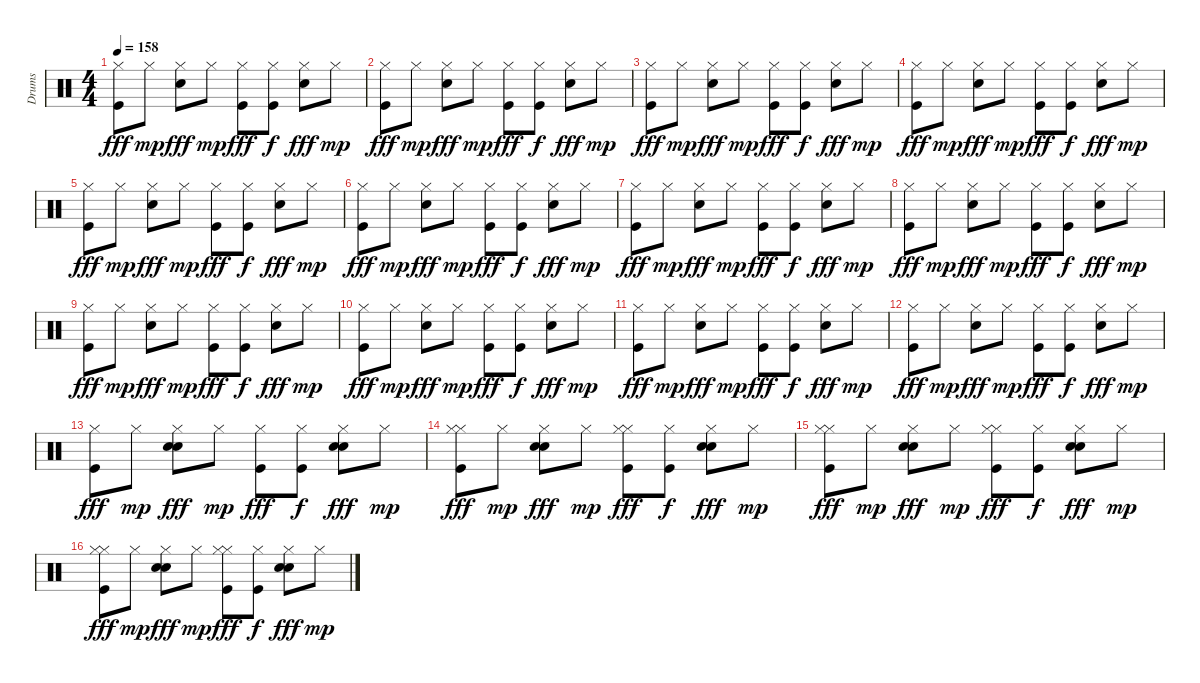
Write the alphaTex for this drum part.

\track ("Drums" "Drums") {instrument percussion}
\staff {score}
\articulation defaults
\ts (4 4)
\tempo 158
\clef neutral
\ks c
("Hi-Hat (closed)" "Kick (hit)").8{dy fff} "Hi-Hat (closed)".8{dy mp} ("Snare (hit) 2" "Hi-Hat (closed)").8{dy fff} "Hi-Hat (closed)".8{dy mp} ("Hi-Hat (closed)" "Kick (hit)").8{dy fff} ("Hi-Hat (closed)" "Kick (hit)").8{dy f} ("Snare (hit) 2" "Hi-Hat (closed)").8{dy fff} "Hi-Hat (closed)".8{dy mp} |
("Hi-Hat (closed)" "Kick (hit)").8{dy fff} "Hi-Hat (closed)".8{dy mp} ("Snare (hit) 2" "Hi-Hat (closed)").8{dy fff} "Hi-Hat (closed)".8{dy mp} ("Hi-Hat (closed)" "Kick (hit)").8{dy fff} ("Hi-Hat (closed)" "Kick (hit)").8{dy f} ("Snare (hit) 2" "Hi-Hat (closed)").8{dy fff} "Hi-Hat (closed)".8{dy mp} |
("Hi-Hat (closed)" "Kick (hit)").8{dy fff} "Hi-Hat (closed)".8{dy mp} ("Snare (hit) 2" "Hi-Hat (closed)").8{dy fff} "Hi-Hat (closed)".8{dy mp} ("Hi-Hat (closed)" "Kick (hit)").8{dy fff} ("Hi-Hat (closed)" "Kick (hit)").8{dy f} ("Snare (hit) 2" "Hi-Hat (closed)").8{dy fff} "Hi-Hat (closed)".8{dy mp} |
("Hi-Hat (closed)" "Kick (hit)").8{dy fff} "Hi-Hat (closed)".8{dy mp} ("Snare (hit) 2" "Hi-Hat (closed)").8{dy fff} "Hi-Hat (closed)".8{dy mp} ("Hi-Hat (closed)" "Kick (hit)").8{dy fff} ("Hi-Hat (closed)" "Kick (hit)").8{dy f} ("Snare (hit) 2" "Hi-Hat (closed)").8{dy fff} "Hi-Hat (closed)".8{dy mp} |
("Hi-Hat (closed)" "Kick (hit)").8{dy fff} "Hi-Hat (closed)".8{dy mp} ("Snare (hit) 2" "Hi-Hat (closed)").8{dy fff} "Hi-Hat (closed)".8{dy mp} ("Hi-Hat (closed)" "Kick (hit)").8{dy fff} ("Hi-Hat (closed)" "Kick (hit)").8{dy f} ("Snare (hit) 2" "Hi-Hat (closed)").8{dy fff} "Hi-Hat (closed)".8{dy mp} |
("Hi-Hat (closed)" "Kick (hit)").8{dy fff} "Hi-Hat (closed)".8{dy mp} ("Snare (hit) 2" "Hi-Hat (closed)").8{dy fff} "Hi-Hat (closed)".8{dy mp} ("Hi-Hat (closed)" "Kick (hit)").8{dy fff} ("Hi-Hat (closed)" "Kick (hit)").8{dy f} ("Snare (hit) 2" "Hi-Hat (closed)").8{dy fff} "Hi-Hat (closed)".8{dy mp} |
("Hi-Hat (closed)" "Kick (hit)").8{dy fff} "Hi-Hat (closed)".8{dy mp} ("Snare (hit) 2" "Hi-Hat (closed)").8{dy fff} "Hi-Hat (closed)".8{dy mp} ("Hi-Hat (closed)" "Kick (hit)").8{dy fff} ("Hi-Hat (closed)" "Kick (hit)").8{dy f} ("Snare (hit) 2" "Hi-Hat (closed)").8{dy fff} "Hi-Hat (closed)".8{dy mp} |
("Hi-Hat (closed)" "Kick (hit)").8{dy fff} "Hi-Hat (closed)".8{dy mp} ("Snare (hit) 2" "Hi-Hat (closed)").8{dy fff} "Hi-Hat (closed)".8{dy mp} ("Hi-Hat (closed)" "Kick (hit)").8{dy fff} ("Hi-Hat (closed)" "Kick (hit)").8{dy f} ("Snare (hit) 2" "Hi-Hat (closed)").8{dy fff} "Hi-Hat (closed)".8{dy mp} |
("Hi-Hat (closed)" "Kick (hit)").8{dy fff} "Hi-Hat (closed)".8{dy mp} ("Snare (hit) 2" "Hi-Hat (closed)").8{dy fff} "Hi-Hat (closed)".8{dy mp} ("Hi-Hat (closed)" "Kick (hit)").8{dy fff} ("Hi-Hat (closed)" "Kick (hit)").8{dy f} ("Snare (hit) 2" "Hi-Hat (closed)").8{dy fff} "Hi-Hat (closed)".8{dy mp} |
("Hi-Hat (closed)" "Kick (hit)").8{dy fff} "Hi-Hat (closed)".8{dy mp} ("Snare (hit) 2" "Hi-Hat (closed)").8{dy fff} "Hi-Hat (closed)".8{dy mp} ("Hi-Hat (closed)" "Kick (hit)").8{dy fff} ("Hi-Hat (closed)" "Kick (hit)").8{dy f} ("Snare (hit) 2" "Hi-Hat (closed)").8{dy fff} "Hi-Hat (closed)".8{dy mp} |
("Hi-Hat (closed)" "Kick (hit)").8{dy fff} "Hi-Hat (closed)".8{dy mp} ("Snare (hit) 2" "Hi-Hat (closed)").8{dy fff} "Hi-Hat (closed)".8{dy mp} ("Hi-Hat (closed)" "Kick (hit)").8{dy fff} ("Hi-Hat (closed)" "Kick (hit)").8{dy f} ("Snare (hit) 2" "Hi-Hat (closed)").8{dy fff} "Hi-Hat (closed)".8{dy mp} |
("Hi-Hat (closed)" "Kick (hit)").8{dy fff} "Hi-Hat (closed)".8{dy mp} ("Snare (hit) 2" "Hi-Hat (closed)").8{dy fff} "Hi-Hat (closed)".8{dy mp} ("Hi-Hat (closed)" "Kick (hit)").8{dy fff} ("Hi-Hat (closed)" "Kick (hit)").8{dy f} ("Snare (hit) 2" "Hi-Hat (closed)").8{dy fff} "Hi-Hat (closed)".8{dy mp} |
("Hi-Hat (closed)" "Kick (hit)").8{dy fff} "Hi-Hat (closed)".8{dy mp} ("Snare (hit) 2" "Hi-Hat (closed)" "Electric Snare (hit)").8{dy fff} "Hi-Hat (closed)".8{dy mp} ("Hi-Hat (closed)" "Kick (hit)").8{dy fff} ("Hi-Hat (closed)" "Kick (hit)").8{dy f} ("Snare (hit) 2" "Hi-Hat (closed)" "Electric Snare (hit)").8{dy fff} "Hi-Hat (closed)".8{dy mp} |
("Hi-Hat (closed)" "Kick (hit)" "Hi-Hat (closed)").8{dy fff} "Hi-Hat (closed)".8{dy mp} ("Snare (hit) 2" "Hi-Hat (closed)" "Electric Snare (hit)").8{dy fff} "Hi-Hat (closed)".8{dy mp} ("Hi-Hat (closed)" "Kick (hit)" "Hi-Hat (closed)").8{dy fff} ("Hi-Hat (closed)" "Kick (hit)").8{dy f} ("Snare (hit) 2" "Hi-Hat (closed)" "Electric Snare (hit)").8{dy fff} "Hi-Hat (closed)".8{dy mp} |
("Hi-Hat (closed)" "Kick (hit)" "Hi-Hat (closed)").8{dy fff} "Hi-Hat (closed)".8{dy mp} ("Snare (hit) 2" "Hi-Hat (closed)" "Electric Snare (hit)").8{dy fff} "Hi-Hat (closed)".8{dy mp} ("Hi-Hat (closed)" "Kick (hit)" "Hi-Hat (closed)").8{dy fff} ("Hi-Hat (closed)" "Kick (hit)").8{dy f} ("Snare (hit) 2" "Hi-Hat (closed)" "Electric Snare (hit)").8{dy fff} "Hi-Hat (closed)".8{dy mp} |
("Hi-Hat (closed)" "Kick (hit)" "Hi-Hat (closed)").8{dy fff} "Hi-Hat (closed)".8{dy mp} ("Snare (hit) 2" "Hi-Hat (closed)" "Electric Snare (hit)").8{dy fff} "Hi-Hat (closed)".8{dy mp} ("Hi-Hat (closed)" "Kick (hit)" "Hi-Hat (closed)").8{dy fff} ("Hi-Hat (closed)" "Kick (hit)").8{dy f} ("Snare (hit) 2" "Hi-Hat (closed)" "Electric Snare (hit)").8{dy fff} "Hi-Hat (closed)".8{dy mp}
